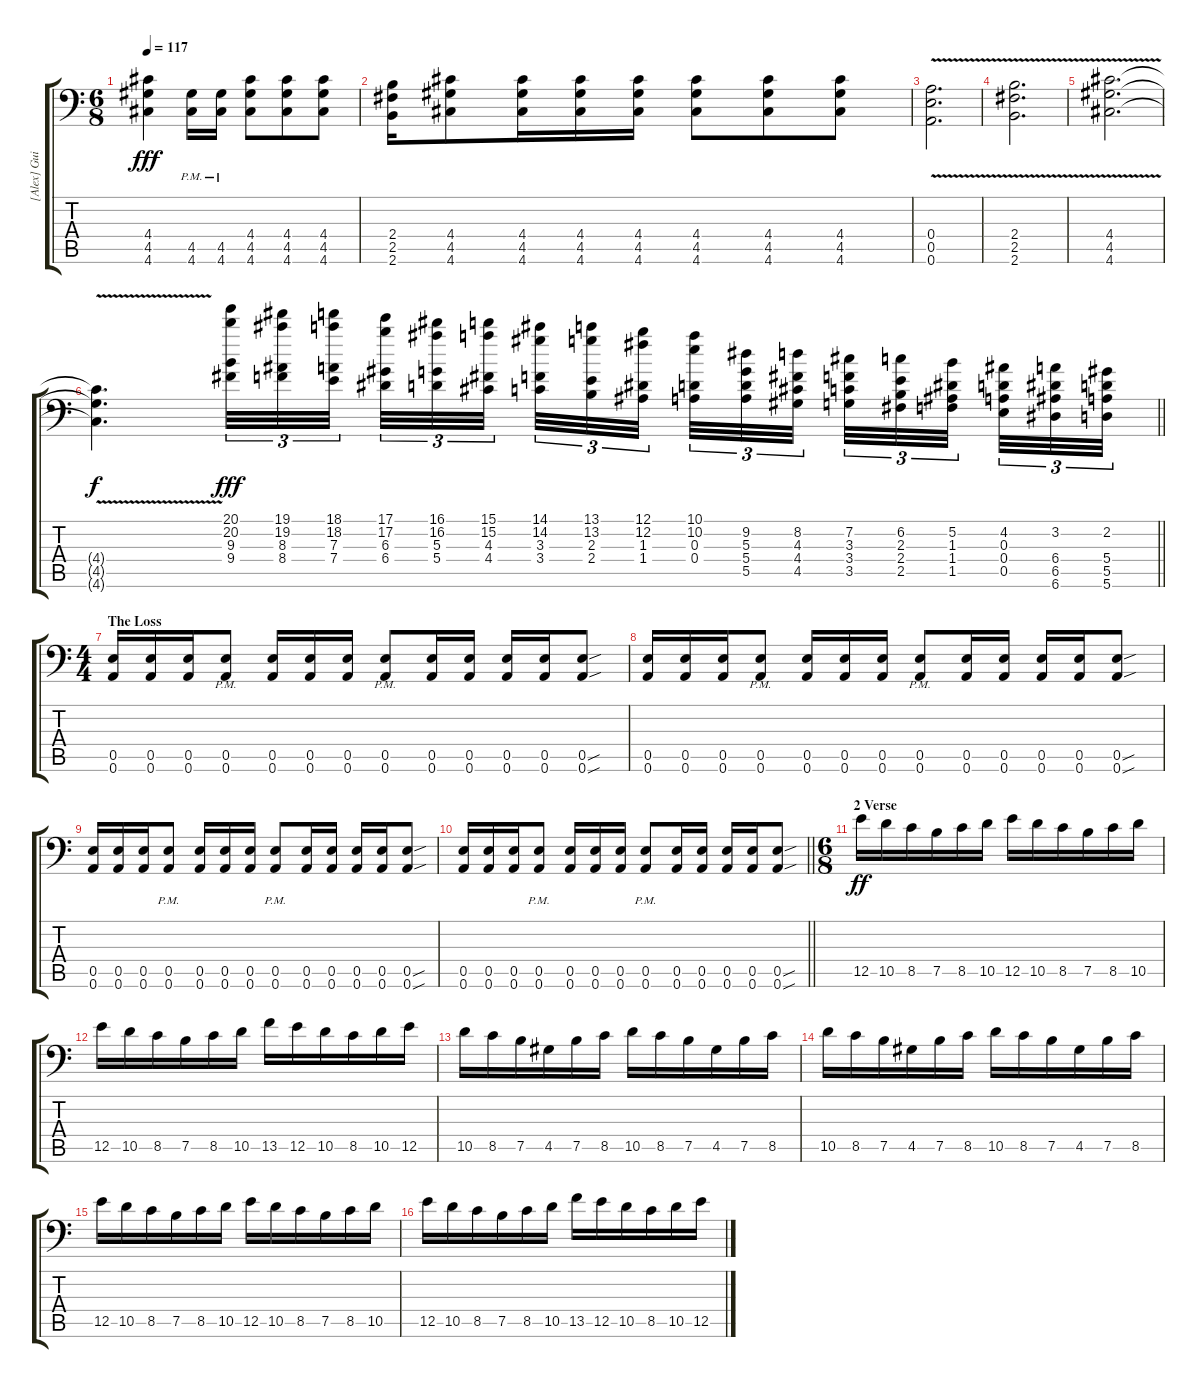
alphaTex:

\track ("[Alex] Guitar #2" "[Alex] Gui") {instrument overdrivenguitar}
\staff {score tabs}
\tuning (B3 Gb3 D3 A2 E2 A1) {hide}
\ts (6 8)
\tempo 117
\clef f4
\ks c
(4.4 4.5 4.6).4{dy fff} (4.5{pm} 4.6{pm}).16 (4.5{pm} 4.6{pm}).16 (4.4 4.5 4.6).8 (4.4 4.5 4.6).8 (4.4 4.5 4.6).8 |
(2.4 2.5 2.6).16 (4.4 4.5 4.6).8 (4.4 4.5 4.6).16 (4.4 4.5 4.6).16 (4.4 4.5 4.6).16 (4.4 4.5 4.6).8 (4.4 4.5 4.6).8 (4.4 4.5 4.6).8 |
(0.4{v} 0.5 0.6).2{d} |
(2.4{v} 2.5 2.6).2{d} |
(4.4{v} 4.5 4.6).2{d} |
\barLineRight lightlight
(4.4{t} 4.5{t} 4.6{t}).4{d dy f} (20.1 20.2 9.3 9.4).32{tu (3 2) dy fff instrument guitarfretnoise} (19.1 19.2 8.3 8.4).32{tu (3 2)} (18.1 18.2 7.3 7.4).32{tu (3 2) beam splitsecondary} (17.1 17.2 6.3 6.4).32{tu (3 2)} (16.1 16.2 5.3 5.4).32{tu (3 2)} (15.1 15.2 4.3 4.4).32{tu (3 2) beam splitsecondary} (14.1 14.2 3.3 3.4).32{tu (3 2)} (13.1 13.2 2.3 2.4).32{tu (3 2)} (12.1 12.2 1.3 1.4).32{tu (3 2) beam splitsecondary} (10.1 10.2 0.3 0.4).32{tu (3 2)} (9.2 5.3 5.4 5.5).32{tu (3 2)} (8.2 4.3 4.4 4.5).32{tu (3 2) beam splitsecondary} (7.2 3.3 3.4 3.5).32{tu (3 2)} (6.2 2.3 2.4 2.5).32{tu (3 2)} (5.2 1.3 1.4 1.5).32{tu (3 2) beam splitsecondary} (4.2 0.3 0.4 0.5).32{tu (3 2)} (3.2 6.4 6.5 6.6).32{tu (3 2)} (2.2 5.4 5.5 5.6).32{tu (3 2)} |
\ts (4 4)
\section ("" "The Loss")
(0.5 0.6).16{volume 16 instrument overdrivenguitar} (0.5 0.6).16 (0.5 0.6).16 (0.5{pm} 0.6{pm}).8 (0.5 0.6).16 (0.5 0.6).16 (0.5 0.6).16 (0.5{pm} 0.6{pm}).8 (0.5 0.6).16 (0.5 0.6).16 (0.5 0.6).16 (0.5 0.6).16 (0.5{sou} 0.6{sou}).8 |
(0.5 0.6).16 (0.5 0.6).16 (0.5 0.6).16 (0.5{pm} 0.6{pm}).8 (0.5 0.6).16 (0.5 0.6).16 (0.5 0.6).16 (0.5{pm} 0.6{pm}).8 (0.5 0.6).16 (0.5 0.6).16 (0.5 0.6).16 (0.5 0.6).16 (0.5{sou} 0.6{sou}).8 |
(0.5 0.6).16 (0.5 0.6).16 (0.5 0.6).16 (0.5{pm} 0.6{pm}).8 (0.5 0.6).16 (0.5 0.6).16 (0.5 0.6).16 (0.5{pm} 0.6{pm}).8 (0.5 0.6).16 (0.5 0.6).16 (0.5 0.6).16 (0.5 0.6).16 (0.5{sou} 0.6{sou}).8 |
\barLineRight lightlight
(0.5 0.6).16 (0.5 0.6).16 (0.5 0.6).16 (0.5{pm} 0.6{pm}).8 (0.5 0.6).16 (0.5 0.6).16 (0.5 0.6).16 (0.5{pm} 0.6{pm}).8 (0.5 0.6).16 (0.5 0.6).16 (0.5 0.6).16 (0.5 0.6).16 (0.5{sou} 0.6{sou}).8 |
\ts (6 8)
\section ("" "2 Verse ")
12.5.16{dy ff volume 12} 10.5.16 8.5.16 7.5.16 8.5.16 10.5.16 12.5.16 10.5.16 8.5.16 7.5.16 8.5.16 10.5.16 |
12.5.16 10.5.16 8.5.16 7.5.16 8.5.16 10.5.16 13.5.16 12.5.16 10.5.16 8.5.16 10.5.16 12.5.16 |
10.5.16 8.5.16 7.5.16 4.5.16 7.5.16 8.5.16 10.5.16 8.5.16 7.5.16 4.5.16 7.5.16 8.5.16 |
10.5.16 8.5.16 7.5.16 4.5.16 7.5.16 8.5.16 10.5.16 8.5.16 7.5.16 4.5.16 7.5.16 8.5.16 |
12.5.16 10.5.16 8.5.16 7.5.16 8.5.16 10.5.16 12.5.16 10.5.16 8.5.16 7.5.16 8.5.16 10.5.16 |
12.5.16 10.5.16 8.5.16 7.5.16 8.5.16 10.5.16 13.5.16 12.5.16 10.5.16 8.5.16 10.5.16 12.5.16
